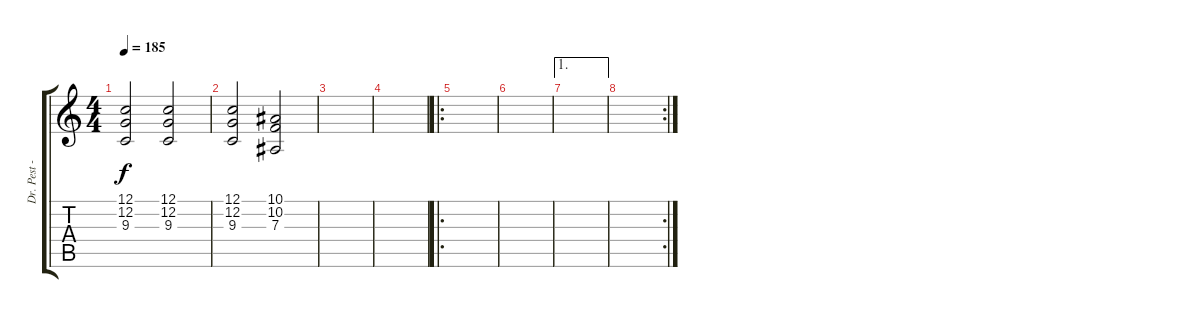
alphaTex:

\track ("Dr. Pest - Synth" "Dr. Pest -") {instrument orchestrahit}
\staff {score tabs}
\tuning (C4 G3 Eb3 Bb2 F2 C2) {hide}
\ts (4 4)
\tempo 185
\clef g2
\ks c
(12.1 12.2 9.3).2{dy f instrument orchestrahit} (12.1 12.2 9.3).2 |
(12.1 12.2 9.3).2 (10.1 10.2 7.3).2 |
|
|
\ro
|
|
\ae 1
|
\rc 2
